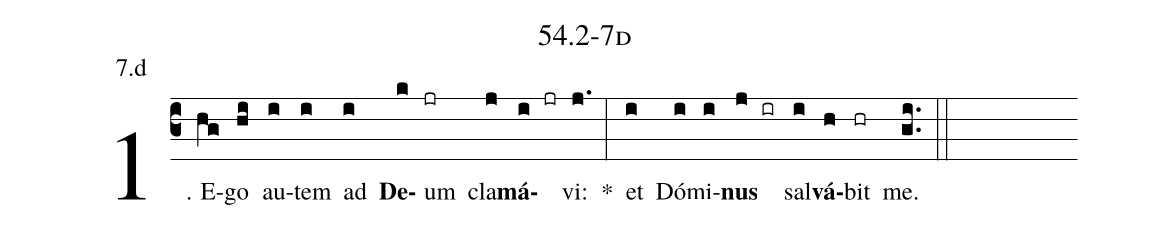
name: 54.2-7d;
annotation: 7.d;
%%
(c3)1. E(hg)go(hi) au(i)tem(i) ad(i) <b>De</b>(k)um(jr) cla(j)<b>má</b>(i jr)vi:(j.) *(:) et(i) Dó(i)mi(i)<b>nus</b>(j ir) sal(i)<b>vá</b>(h)bit(hr) me.(gi..) (::)


%E(i) u(i) o(j) u(i) a(h) e.(gi..) (::)
